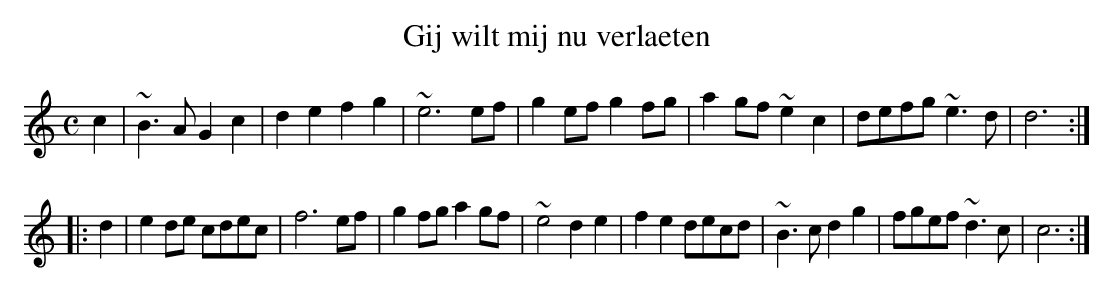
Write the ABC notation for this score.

X:1
T:Gij wilt mij nu verlaeten
M:C
K:Cmaj
c2|~B3AG2c2|d2e2f2g2|~e6ef|g2efg2fg|a2gf~e2c2|defg~e3d|d6:|
|:d2|e2de cdec|f6ef|g2fga2gf|~e4d2e2|f2e2decd|~B3cd2g2|fgef~d3c|c6:|
